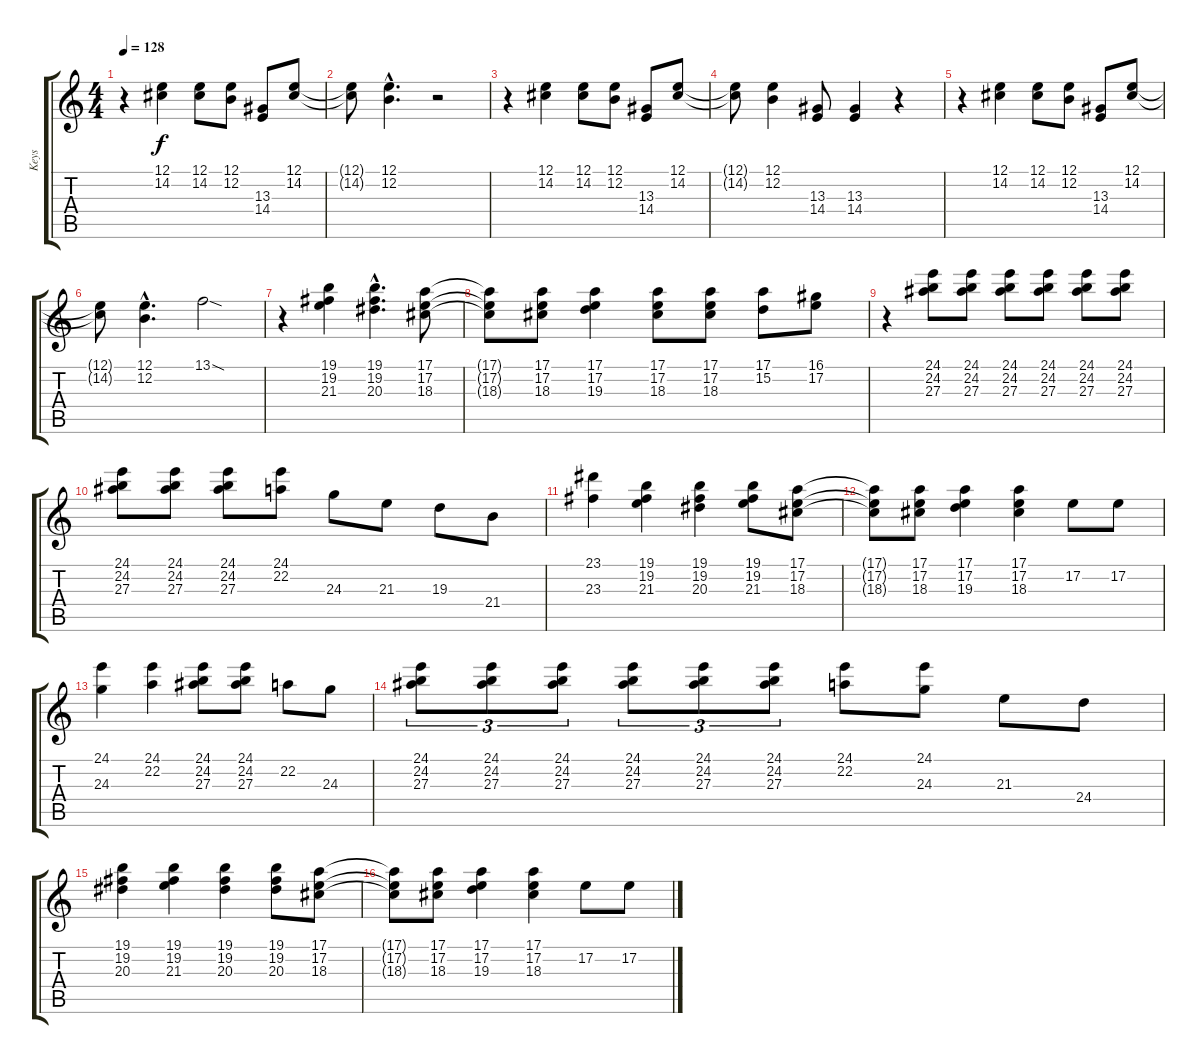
\track ("Keys" "Keys") {instrument electricpiano1}
\staff {score tabs}
\tuning (E4 B3 G3 D3 A2 E2) {hide}
\ts (4 4)
\tempo 128
\clef g2
\ks c
r.4{dy f} (12.1 14.2).4 (12.1 14.2).8 (12.1 12.2).8 (13.3 14.4).8 (12.1 14.2).8 |
(12.1{t} 14.2{t}).8 (12.1{hac} 12.2{hac}).4{d} r.2 |
r.4 (12.1 14.2).4 (12.1 14.2).8 (12.1 12.2).8 (13.3 14.4).8 (12.1 14.2).8 |
(12.1{t} 14.2{t}).8 (12.1 12.2).4 (13.3 14.4).8 (13.3 14.4).4 r.4 |
r.4 (12.1 14.2).4 (12.1 14.2).8 (12.1 12.2).8 (13.3 14.4).8 (12.1 14.2).8 |
(12.1{t} 14.2{t}).8 (12.1{hac} 12.2{hac}).4{d} 13.1{sod}.2{instrument electricgrandpiano} |
r.4 (19.1 19.2 21.3).4 (19.1{hac} 19.2{hac} 20.3{hac}).4{d} (17.1 17.2 18.3).8 |
(17.1{t} 17.2{t} 18.3{t}).8 (17.1 17.2 18.3).8 (17.1 17.2 19.3).4 (17.1 17.2 18.3).8 (17.1 17.2 18.3).8 (17.1 15.2).8 (16.1 17.2).8 |
r.4 (24.1 24.2 27.3).8 (24.1 24.2 27.3).8 (24.1 24.2 27.3).8 (24.1 24.2 27.3).8 (24.1 24.2 27.3).8 (24.1 24.2 27.3).8 |
(24.1 24.2 27.3).8 (24.1 24.2 27.3).8 (24.1 24.2 27.3).8 (24.1 22.2).8 24.3.8 21.3.8 19.3.8 21.4.8 |
(23.1 23.3).4 (19.1 19.2 21.3).4 (19.1 19.2 20.3).4 (19.1 19.2 21.3).8 (17.1 17.2 18.3).8 |
(17.1{t} 17.2{t} 18.3{t}).8 (17.1 17.2 18.3).8 (17.1 17.2 19.3).4 (17.1 17.2 18.3).4 17.2.8 17.2.8 |
(24.1 24.3).4 (24.1 22.2).4 (24.1 24.2 27.3).8 (24.1 24.2 27.3).8 22.2.8 24.3.8 |
(24.1 24.2 27.3).8{tu (3 2)} (24.1 24.2 27.3).8{tu (3 2)} (24.1 24.2 27.3).8{tu (3 2)} (24.1 24.2 27.3).8{tu (3 2)} (24.1 24.2 27.3).8{tu (3 2)} (24.1 24.2 27.3).8{tu (3 2)} (24.1 22.2).8 (24.1 24.3).8 21.3.8 24.4.8 |
(19.1 19.2 20.3).4 (19.1 19.2 21.3).4 (19.1 19.2 20.3).4 (19.1 19.2 20.3).8 (17.1 17.2 18.3).8 |
(17.1{t} 17.2{t} 18.3{t}).8 (17.1 17.2 18.3).8 (17.1 17.2 19.3).4 (17.1 17.2 18.3).4 17.2.8 17.2.8
